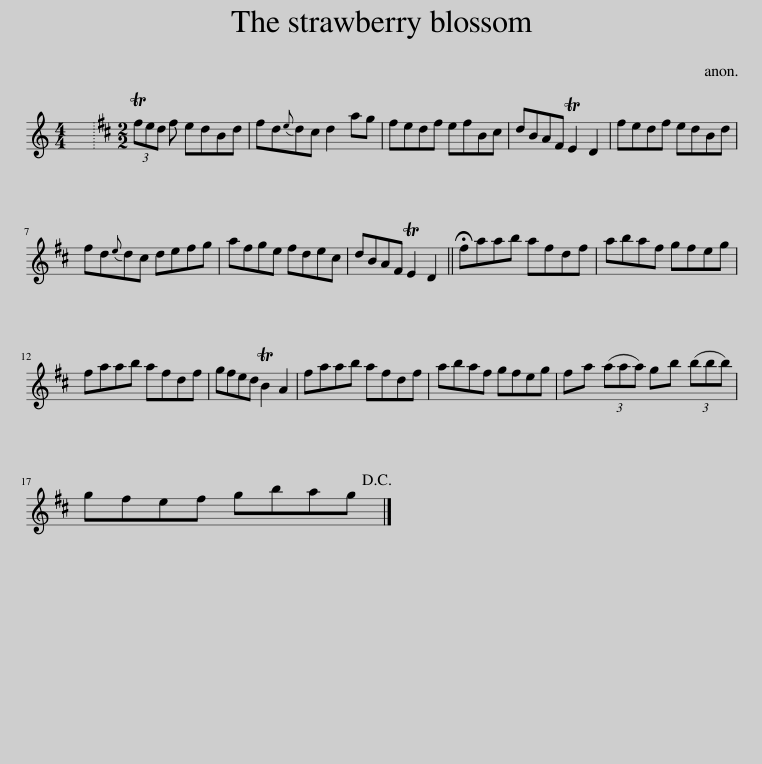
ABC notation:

X:1
L:1/8
M:4/4
I:linebreak $
K:C
V:1 treble
V:1
 x8 |[K:D][M:2/2] (3Tfed f edBd | fd{e}dc d2 ag | fedf efBc | dBAF TE2 D2 | %5
 fedf edBd |$ fd{e}dc defg | afge fdec | dBAF TE2 D2 || !fermata!faab afdf | %10
 abaf gfeg |$ faab afdf | gfed TB2 A2 | faab afdf | abaf gfeg | %15
 fa (3(aaa) gb (3(bbb) |$ gfef gbag!D.C.! |] %17
